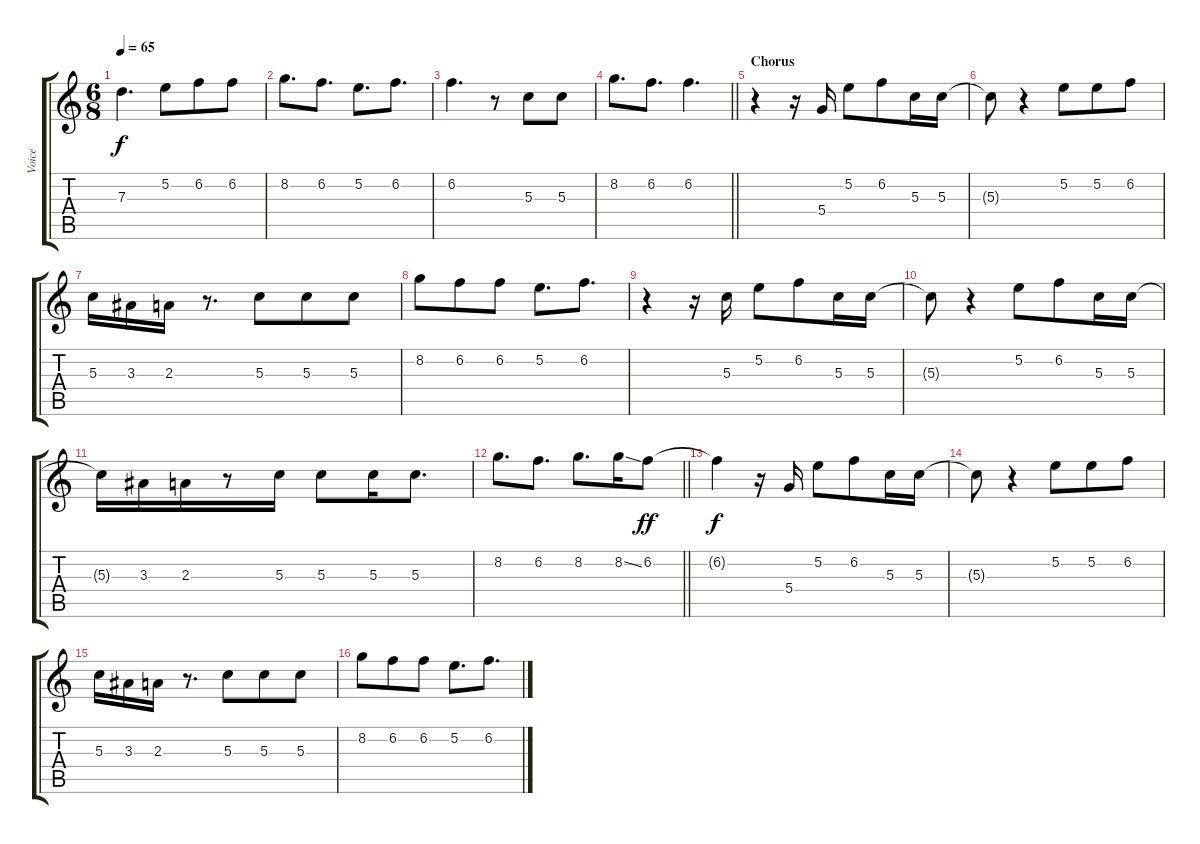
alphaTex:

\track ("Voice" "Voice") {instrument acousticguitarnylon}
\staff {score tabs}
\tuning (E4 B3 G3 D3 A2 E2) {hide}
\ts (6 8)
\tempo 65
\clef g2
\ks c
7.3.4{d dy f} 5.2.8 6.2.8 6.2.8 |
8.2.8{d} 6.2.8{d} 5.2.8{d} 6.2.8{d} |
6.2.4{d} r.8 5.3.8 5.3.8 |
\barLineRight lightlight
8.2.8{d} 6.2.8{d} 6.2.4{d} |
\section ("" "Chorus")
r.4 r.16 5.4.16 5.2.8 6.2.8 5.3.16 5.3.16 |
5.3{t}.8 r.4 5.2.8 5.2.8 6.2.8 |
5.3.16 3.3.16 2.3.16 r.8{d} 5.3.8 5.3.8 5.3.8 |
8.2.8 6.2.8 6.2.8 5.2.8{d} 6.2.8{d} |
r.4 r.16 5.3.16 5.2.8 6.2.8 5.3.16 5.3.16 |
5.3{t}.8 r.4 5.2.8 6.2.8 5.3.16 5.3.16 |
5.3{t}.16 3.3.16 2.3.16 r.8 5.3.16 5.3.8 5.3.16 5.3.8{d} |
\barLineRight lightlight
8.2.8{d} 6.2.8{d} 8.2.8{d} 8.2{ss}.16 6.2.8{dy ff} |
6.2{t}.4{dy f} r.16 5.4.16 5.2.8 6.2.8 5.3.16 5.3.16 |
5.3{t}.8 r.4 5.2.8 5.2.8 6.2.8 |
5.3.16 3.3.16 2.3.16 r.8{d} 5.3.8 5.3.8 5.3.8 |
8.2.8 6.2.8 6.2.8 5.2.8{d} 6.2.8{d}
